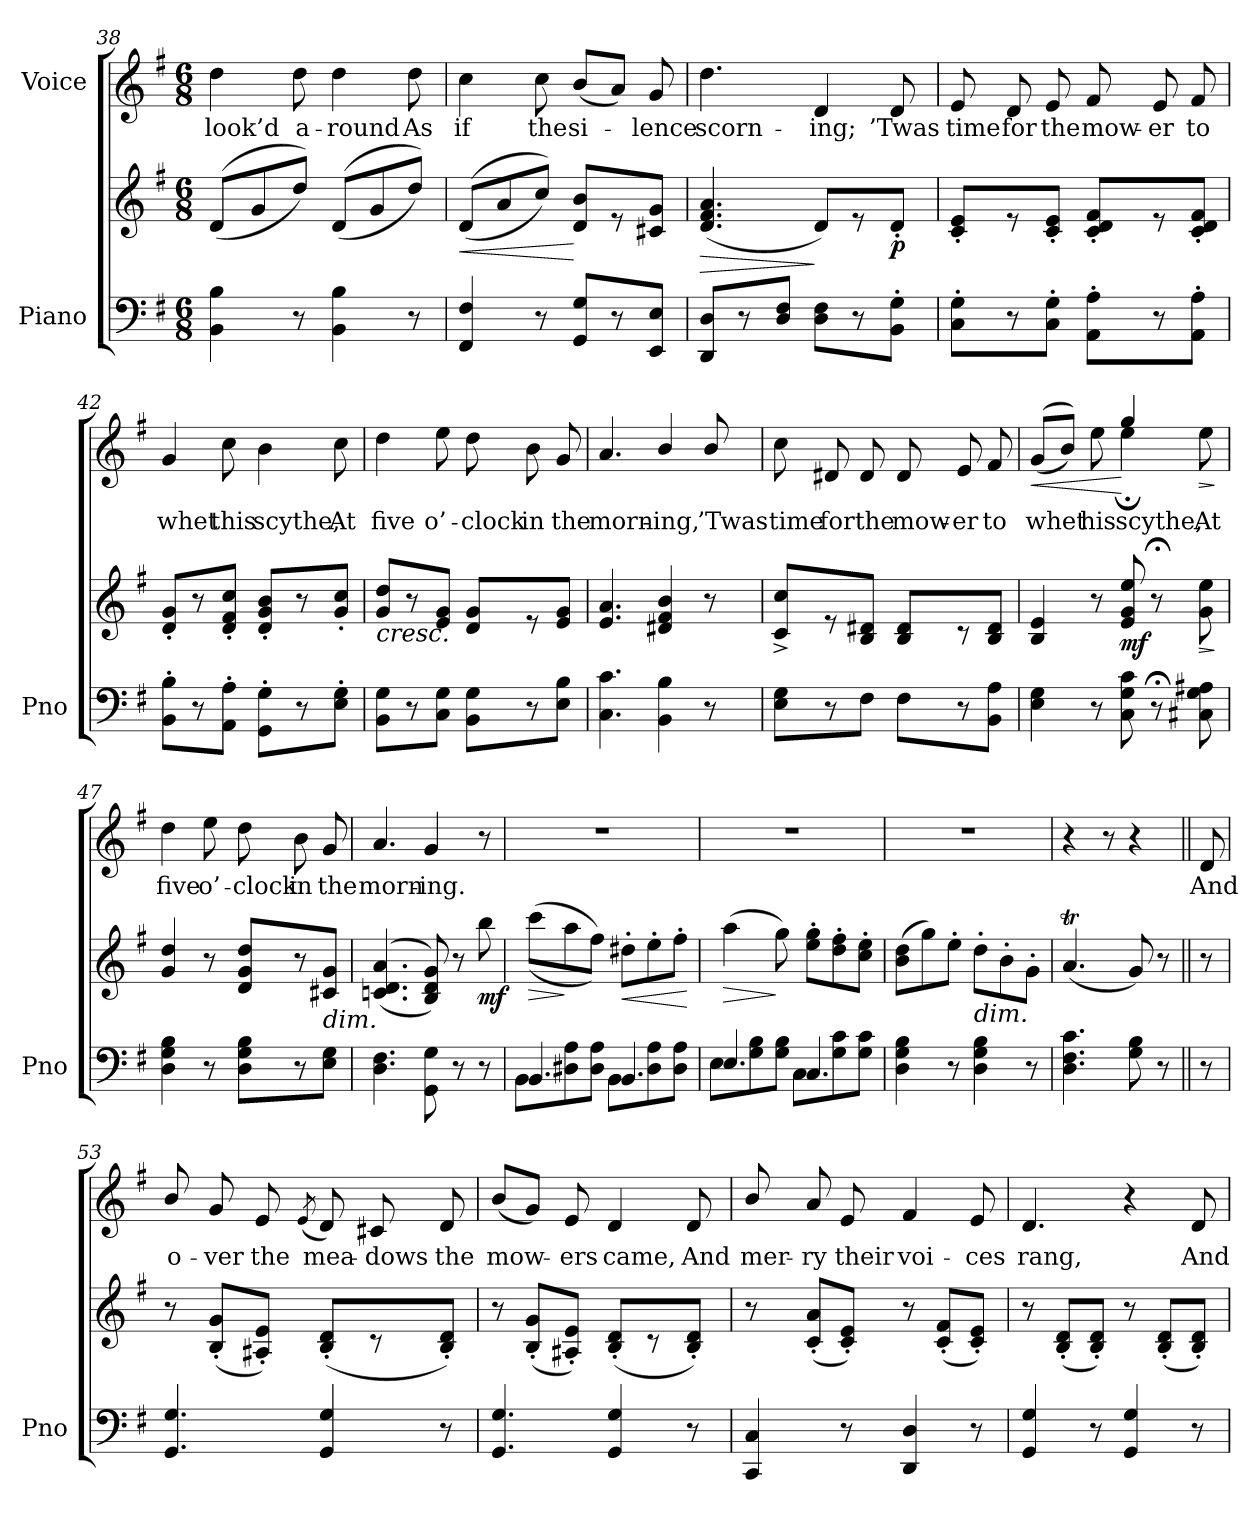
**kern	**kern	**dynam	**kern	**text	**dynam
*part2	*part2	*part2	*part1	*part1	*part1
*staff3	*staff2	*staff2/3	*staff1	*staff1	*staff1
*I"Piano	*	*	*I"Voice	*	*
*I'Pno	*	*	*	*	*
*clefF4	*clefG2	*	*clefG2	*	*
*k[f#]	*k[f#]	*	*k[f#]	*	*
*M6/8	*M6/8	*	*M6/8	*	*
=38	=38	=38	=38	=38	=38
!	!	!	!	!LO:LY:b	!
4BB\ 4B\	((8d/L	.	4dd\	look’d	.
.	8g/	.	.	.	.
!	!	!	!	!LO:LY:b	!
8r	8dd/J))	.	8dd\	a-	.
!	!	!	!	!LO:LY:b	!
4BB\ 4B\	((8d/L	.	4dd\	-round	.
.	8g/	.	.	.	.
!	!	!	!	!LO:LY:b	!
8r	8dd/J))	.	8dd\	As	.
=39	=39	=39	=39	=39	=39
!	!	!LO:HP:b	!	!LO:LY:b	!
4FF#/ 4F#/	((8d/L	<	4cc\	if	.
.	8a/	.	.	.	.
!	!	!	!	!LO:LY:b	!
8r	8cc/J))	.	8cc\	the	.
!	!	!	!	!LO:LY:b	!
8GG/ 8G/L	8d/ 8b/L	[	(8b/L	si-	.
8r	8r	.	8a/J)	.	.
!	!	!	!	!LO:LY:b	!
8EE/ 8E/J	8c#X/ 8g/J	.	8g/	-lence	.
!!LO:PB:g=z
=40	=40	=40	=40	=40	=40
!	!	!LO:HP:b	!	!LO:LY:b	!
8DD/ 8D/L	(>4.d/ 4.f#/ 4.a/	>	4.dd\	scorn-	.
8r	.	.	.	.	.
8D/ 8F#/J	.	.	.	.	.
!	!	!	!	!LO:LY:b	!
8D\ 8F#\L	8d/L)	]	4d/	-ing;	.
8r	8r	.	.	.	.
!	!	!LO:DY:b	!	!LO:LY:b	!
8BB\' 8G\'J	8d'/J	p	8d/	’Twas	.
=41	=41	=41	=41	=41	=41
!	!	!	!	!LO:LY:b	!
8C\' 8G\'L	8c/' 8e/'L	.	8e/	time	.
!	!	!	!	!LO:LY:b	!
8r	8r	.	8d/	for	.
!	!	!	!	!LO:LY:b	!
8C\' 8G\'J	8c/' 8e/'J	.	8e/	the	.
!	!	!	!	!LO:LY:b	!
8AA\' 8A\'L	8c/' 8d/' 8f#/'L	.	8f#/	mow-	.
!	!	!	!	!LO:LY:b	!
8r	8r	.	8e/	-er	.
!	!	!	!	!LO:LY:b	!
8AA\' 8A\'J	8c/' 8d/' 8f#/'J	.	8f#/	to	.
=42	=42	=42	=42	=42	=42
!	!	!	!	!LO:LY:b	!
8BB\' 8B\'L	8d/' 8g/'L	.	4g/	whet	.
8r	8r	.	.	.	.
!	!	!	!	!LO:LY:b	!
8AA\' 8A\'J	8d/' 8f#/' 8cc/'J	.	8cc\	this	.
!	!	!	!	!LO:LY:b	!
8GG\' 8G\'L	8d/' 8g/' 8b/'L	.	4b\	scythe,	.
8r	8r	.	.	.	.
!	!	!	!	!LO:LY:b	!
8E\' 8G\'J	8g/' 8cc/'J	.	8cc\	At	.
=43	=43	=43	=43	=43	=43
!	!LO:TX:b:i:t=cresc.	!	!	!	!
!	!	!	!	!LO:LY:b	!
8BB\ 8G\L	8g/ 8dd/L	.	4dd\	five	.
8r	8r	.	.	.	.
!	!	!	!	!LO:LY:b	!
8C\ 8G\J	8e/ 8g/J	.	8ee\	o’-	.
!	!	!	!	!LO:LY:b	!
8BB\ 8G\L	8d/ 8g/L	.	8dd\	-clock	.
!	!	!	!	!LO:LY:b	!
8r	8r	.	8b\	in	.
!	!	!	!	!LO:LY:b	!
8E\ 8B\J	8e/ 8g/J	.	8g/	the	.
=44	=44	=44	=44	=44	=44
!	!	!	!	!LO:LY:b	!
4.C\ 4.c\	4.e/ 4.a/	.	4.a/	morn-	.
!	!	!	!	!LO:LY:b	!
4BB\ 4B\	4d#X/ 4f#/ 4b/	.	4b/	-ing,	.
!	!	!	!	!LO:LY:b	!
8r	8r	.	8b/	’Twas	.
!!LO:LB:g=z
=45	=45	=45	=45	=45	=45
!	!	!	!	!LO:LY:b	!
8E\ 8G\L	8c/^ 8cc/^L	.	8cc\	time	.
!	!	!	!	!LO:LY:b	!
8r	8r	.	8d#X/	for	.
!	!	!	!	!LO:LY:b	!
8F#\J	8B/ 8d#X/J	.	8d#/	the	.
!	!	!	!	!LO:LY:b	!
8F#\L	8B/ 8d#/L	.	8d#/	mow-	.
!	!	!	!	!LO:LY:b	!
8r	8r	.	8e/	-er	.
!	!	!	!	!LO:LY:b	!
8BB\ 8A\J	8B/ 8d#/J	.	8f#/	to	.
=46	=46	=46	=46	=46	=46
!	!	!	!	!LO:LY:b	!LO:HP:b
*	*	*	*^	*	*
4E\ 4G\	4B/ 4e/	.	((8g/L	4.ryy	whet	<
.	.	.	8b/J))	.	.	.
!	!	!	!	!	!LO:LY:b	!
8r	8r	.	8ee\	.	his	.
!	!	!LO:DY:b	!	!	!LO:LY:b	!
8C\ 8G\ 8c\	8e/ 8g/ 8ee/	mf	4gg/	4ee;<\	scythe,	[
8r;<	8r;<	.	.	.	.	.
!	!	!LO:HP:b	!	!	!LO:LY:b	!LO:HP:b
8C#X\ 8G\ 8A#X\	8g\ 8ee\	>	8ee\	8ryy	At	>
*	*	*	*v	*v	*	*
.	.	]	.	.	]
=47	=47	=47	=47	=47	=47
!	!	!	!	!LO:LY:b	!
4D\ 4G\ 4B\	4g/ 4dd/	.	4dd\	five	.
!	!	!	!	!LO:LY:b	!
8r	8r	.	8ee\	o’-	.
!	!	!	!	!LO:LY:b	!
8D\ 8G\ 8B\L	8d/ 8g/ 8dd/L	.	8dd\	-clock	.
!	!	!	!	!LO:LY:b	!
8r	8r	.	8b\	in	.
!	!LO:TX:b:i:t=dim.	!	!	!	!
!	!	!	!	!LO:LY:b	!
8E\ 8G\J	8c#X/ 8g/J	.	8g/	the	.
=48	=48	=48	=48	=48	=48
!	!	!	!	!LO:LY:b	!
4.D\ 4.F#\	(>(<4.cn/ 4.d/ 4.a/	.	4.a/	morn-	.
!	!	!	!	!LO:LY:b	!
8GG\ 8G\	8B/ 8d/ 8g/))	.	4g/	-ing.	.
8r	8r	.	.	.	.
!	!	!LO:DY:b	!	!	!
8r	8bb\	mf	8r	.	.
=49	=49	=49	=49	=49	=49
*^	*	*	*	*	*
!	!	!	!LO:HP:b	!	!	!
4.BB/	8BB\L	((8ccc\L	>	2.r	.	.
.	8D#X\ 8A\	8aa\	]	.	.	.
.	8D#\ 8A\J	8ff#\J))	.	.	.	.
!	!	!	!LO:HP:b	!	!	!
4.BB/	8BB\L	8dd#X'\L	<	.	.	.
.	8D#\ 8A\	8ee'\	.	.	.	.
.	8D#\ 8A\J	8ff#'\J	.	.	.	.
*v	*v	*	*	*	*	*
.	.	[	.	.	.
!!LO:LB:g=z
=50	=50	=50	=50	=50	=50
*^	*	*	*	*	*
!	!	!	!LO:HP:b	!	!	!
4.E/	8E\L	(4aa\	>	2.r	.	.
.	8G\ 8B\	.	.	.	.	.
.	8G\ 8B\J	8gg\)	]	.	.	.
4.C/	8C\L	8ee\' 8gg\'L	.	.	.	.
.	8G\ 8c\	8dd\' 8ff#\'	.	.	.	.
.	8G\ 8c\J	8cc\' 8ee\'J	.	.	.	.
*v	*v	*	*	*	*	*
=51	=51	=51	=51	=51	=51
4D\ 4G\ 4B\	(8b\ 8dd\L	.	2.r	.	.
.	8gg\)	.	.	.	.
8r	8ee'\J	.	.	.	.
!	!LO:TX:b:i:t=dim.	!	!	!	!
4D\ 4G\ 4B\	8dd'\L	.	.	.	.
.	8b'\	.	.	.	.
8r	8g'\J	.	.	.	.
=52	=52	=52	=52	=52	=52
4.D\ 4.F#\ 4.c\	(4.aT/	.	4r	.	.
.	.	.	8r	.	.
8G\ 8B\	8g/)	.	4r	.	.
8r	8r	.	.	.	.
=52X3||	=52X3||	=52X3||	=52X3||	=52X3||	=52X3||
!	!	!	!	!LO:LY:b	!
8r	8r	.	8d/	And	.
=53	=53	=53	=53	=53	=53
!	!	!	!	!LO:LY:b	!
4.GG/ 4.G/	8r	.	8b/	o-	.
!	!	!	!	!LO:LY:b	!
.	(8B/' 8g/'L	.	8g/	-ver	.
!	!	!	!	!LO:LY:b	!
.	8A#X/' 8e/'J)	.	8e/	the	.
.	.	.	(8qe/	.	.
!	!	!	!	!LO:LY:b	!
4GG/ 4G/	(8B/' 8d/'L	.	8d/)	mea-	.
!	!	!	!	!LO:LY:b	!
.	8r	.	8c#X/	-dows	.
!	!	!	!	!LO:LY:b	!
8r	8B/' 8d/'J)	.	8d/	the	.
!!LO:LB:g=z
=54	=54	=54	=54	=54	=54
!	!	!	!	!LO:LY:b	!
4.GG/ 4.G/	8r	.	(8b/L	mow-	.
.	(8B/' 8g/'L	.	8g/J)	.	.
!	!	!	!	!LO:LY:b	!
.	8A#X/' 8e/'J)	.	8e/	-ers	.
!	!	!	!	!LO:LY:b	!
4GG/ 4G/	(8B/' 8d/'L	.	4d/	came,	.
.	8r	.	.	.	.
!	!	!	!	!LO:LY:b	!
8r	8B/' 8d/'J)	.	8d/	And	.
!!LO:PB:g=z
=55	=55	=55	=55	=55	=55
!	!	!	!	!LO:LY:b	!
4CC/ 4C/	8r	.	8b/	mer-	.
!	!	!	!	!LO:LY:b	!
.	(8c/' 8a/'L	.	8a/	-ry	.
!	!	!	!	!LO:LY:b	!
8r	8c/' 8e/'J)	.	8e/	their	.
!	!	!	!	!LO:LY:b	!
4DD/ 4D/	8r	.	4f#/	voi-	.
.	(8c/' 8f#/'L	.	.	.	.
!	!	!	!	!LO:LY:b	!
8r	8c/' 8e/'J)	.	8e/	-ces	.
=56	=56	=56	=56	=56	=56
!	!	!	!	!LO:LY:b	!
4GG/ 4G/	8r	.	4.d/	rang,	.
.	(8B/' 8d/'L	.	.	.	.
8r	8B/' 8d/'J)	.	.	.	.
4GG/ 4G/	8r	.	4r	.	.
.	(8B/' 8d/'L	.	.	.	.
!	!	!	!	!LO:LY:b	!
8r	8B/' 8d/'J)	.	8d/	And	.
=	=	=	=	=	=
*-	*-	*-	*-	*-	*-
